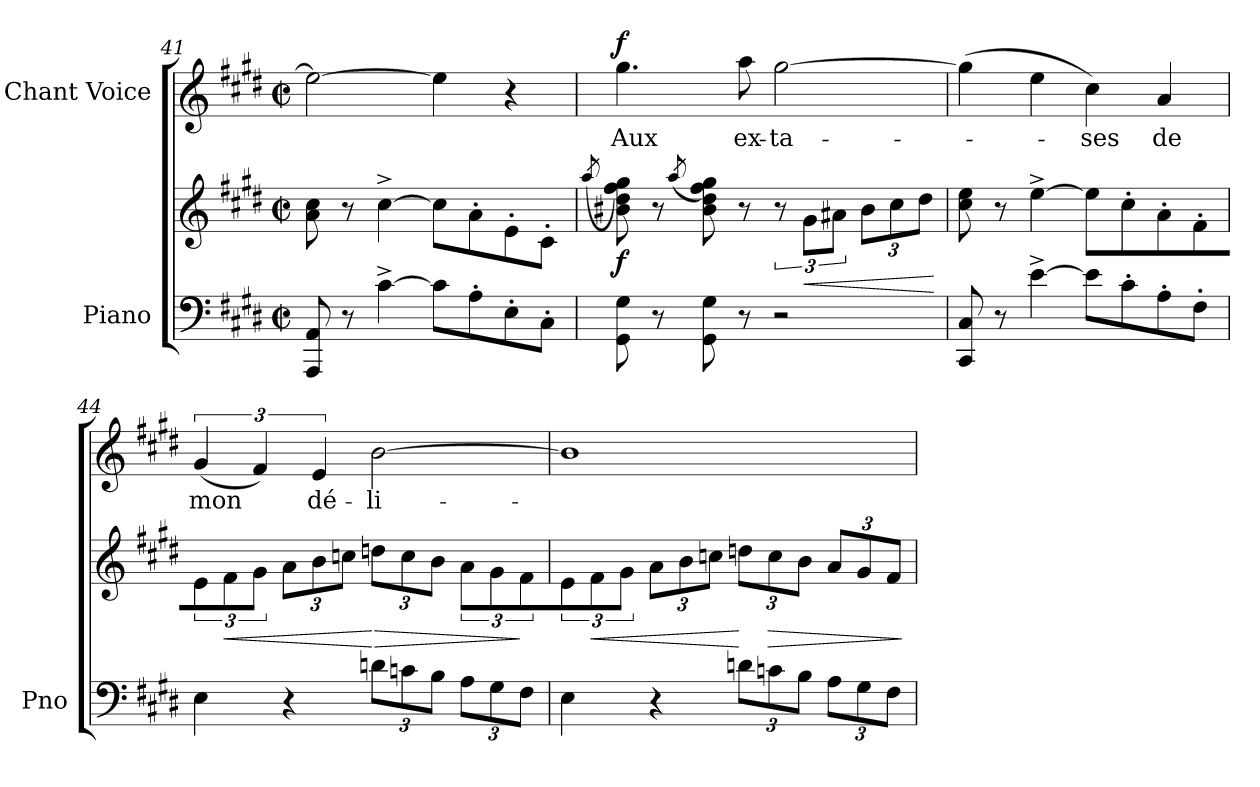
**kern	**kern	**dynam	**kern	**text	**dynam
*part2	*part2	*part2	*part1	*part1	*part1
*staff3	*staff2	*staff2/3	*staff1	*staff1	*staff1
*I"Piano	*	*	*I"Chant Voice	*	*
*I'Pno	*	*	*	*	*
*clefF4	*clefG2	*	*clefG2	*	*
*k[f#c#g#d#]	*k[f#c#g#d#]	*	*k[f#c#g#d#]	*	*
*M2/2	*M2/2	*	*M2/2	*	*
*met(c|)	*met(c|)	*	*met(c|)	*	*
=41	=41	=41	=41	=41	=41
8AAA/ 8AA/	8a\ 8cc#\	.	2ee\_	.	.
8r	8r	.	.	.	.
[4c#^\	[4cc#^\	.	.	.	.
8c#\L]	8cc#\L]	.	4ee\]	.	.
8A'\	8a'\	.	.	.	.
8E'\	8e'\	.	4r	.	.
8C#'\J	8c#'\J	.	.	.	.
!!LO:LB:g=z
=42	=42	=42	=42	=42	=42
.	(<8qaa/	.	.	.	.
!	!	!LO:DY:b	!	!LO:LY:b	!LO:DY:a
8GG#\ 8G#\	8b#X\ 8dd#\ 8ff#\ 8gg#\)	f	4.gg#\	Aux	f
8r	8r	.	.	.	.
.	(<8qaa/	.	.	.	.
8GG#\ 8G#\	8b#\ 8dd#\ 8ff#\ 8gg#\)	.	.	.	.
!	!	!	!	!LO:LY:b	!
8r	8r	.	8aa\	ex-	.
!	!	!	!	!LO:LY:b	!
2r	12r	.	[2gg#\	-ta-	.
!	!	!LO:HP:b	!	!	!
.	12g#\L	<	.	.	.
.	12a#X\J	.	.	.	.
.	12b#\L	.	.	.	.
.	12cc#\	.	.	.	.
.	12dd#\J	.	.	.	.
.	.	[	.	.	.
!!LO:PB:g=z
=43	=43	=43	=43	=43	=43
8CC#/ 8C#/	8cc#\ 8ee\	.	(4gg#\]	.	.
8r	8r	.	.	.	.
[4e^\	[4ee^\	.	4ee\	.	.
!	!	!	!	!LO:LY:b	!
8e\L]	8ee\L]	.	4cc#\)	-ses	.
8c#'\	8cc#'\	.	.	.	.
!	!	!	!	!LO:LY:b	!
8A'\	8a'\	.	4a/	de	.
8F#'\J	8f#'\	.	.	.	.
=44	=44	=44	=44	=44	=44
!	!	!	!	!LO:LY:b	!
4E\	12e\	.	(6g#/	mon	.
!	!	!LO:HP:b	!	!	!
.	12f#\	<	.	.	.
.	12g#\J	.	6f#/)	.	.
4r	12a\L	.	.	.	.
!	!	!	!	!LO:LY:b	!
.	12b\	.	6e/	dé-	.
.	12ccn\J	.	.	.	.
!	!	!LO:HP:n=1:b	!	!LO:LY:b	!
12dn\L	12ddn\L	[ >	[2b\	-li-	.
12cn\	12cc\	.	.	.	.
12B\J	12b\J	.	.	.	.
12A\L	12a\L	.	.	.	.
12G#\	12g#\	.	.	.	.
12F#\J	12f#\	]	.	.	.
=45	=45	=45	=45	=45	=45
4E\	12e\	.	1b]	.	.
!	!	!LO:HP:b	!	!	!
.	12f#\	<	.	.	.
.	12g#\J	.	.	.	.
4r	12a\L	.	.	.	.
.	12b\	.	.	.	.
.	12ccn\J	.	.	.	.
12dn\L	12ddn\L	[	.	.	.
!	!	!LO:HP:b	!	!	!
12cn\	12cc\	>	.	.	.
12B\J	12b\J	.	.	.	.
12A\L	12a/L	.	.	.	.
12G#\	12g#/	.	.	.	.
12F#\J	12f#/J	.	.	.	.
.	.	]	.	.	.
=	=	=	=	=	=
*-	*-	*-	*-	*-	*-
